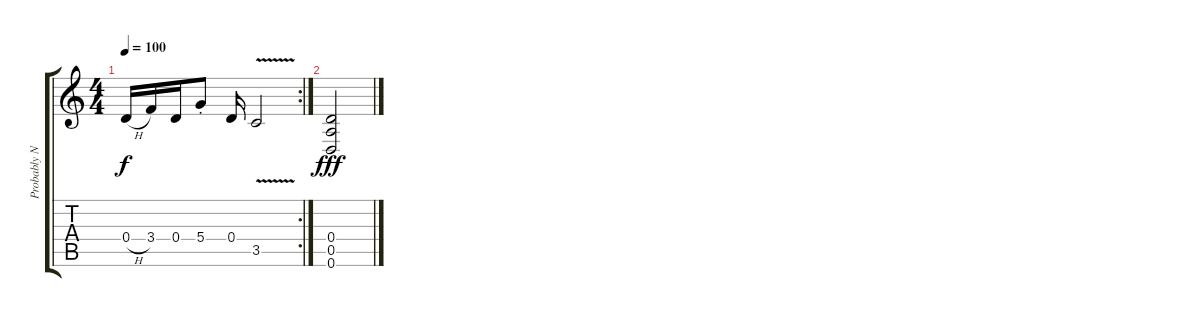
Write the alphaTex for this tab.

\track ("Probably Nick" "Probably N") {instrument slapbass1}
\staff {score tabs}
\tuning (E4 B3 G3 D3 A2 D2) {hide}
\rc 2
\ts (4 4)
\tempo 100
\clef g2
\ks c
0.4{h}.16{dy f} 3.4.16 0.4.16 5.4{st}.8 0.4.16 3.5{v}.2 |
(0.4 0.5 0.6).2{dy fff}
